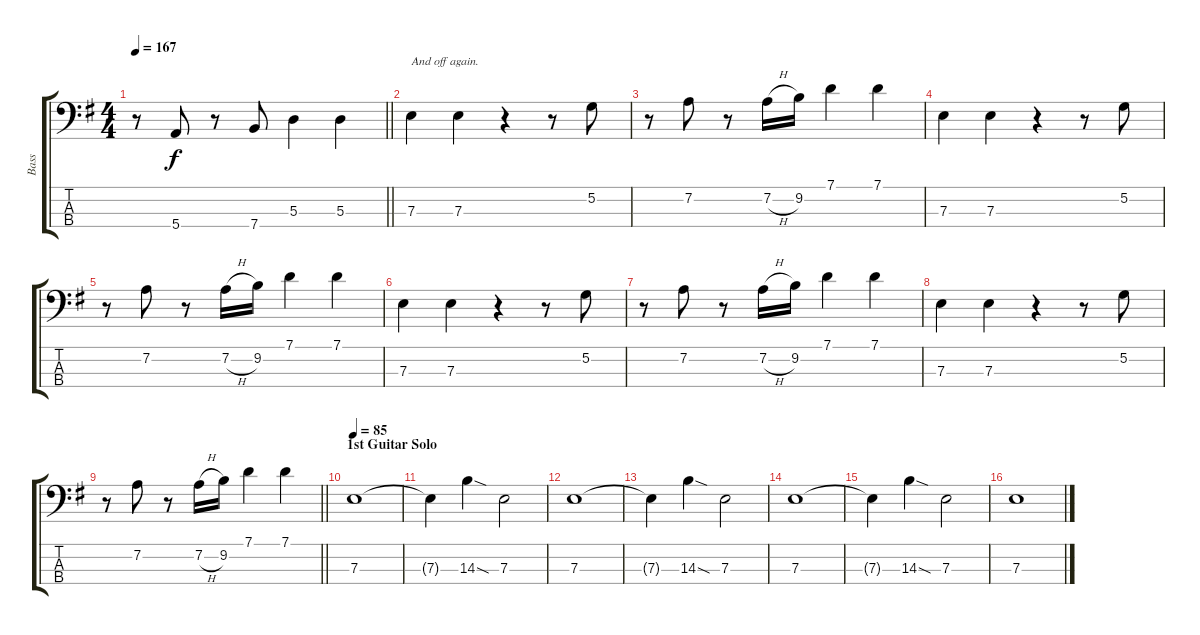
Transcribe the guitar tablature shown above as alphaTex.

\track ("Bass" "Bass") {instrument electricbasspick}
\staff {score tabs}
\tuning (G2 D2 A1 E1) {hide}
\ts (4 4)
\tempo 167
\clef f4
\barLineRight lightlight
\ks eminor
r.8{dy f} 5.4.8 r.8 7.4.8 5.3.4 5.3.4 |
7.3.4{txt "And off again." instrument electricbasspick} 7.3.4 r.4 r.8 5.2.8 |
r.8 7.2.8 r.8 7.2{h}.16 9.2.16 7.1.4 7.1.4 |
7.3.4 7.3.4 r.4 r.8 5.2.8 |
r.8 7.2.8 r.8 7.2{h}.16 9.2.16 7.1.4 7.1.4 |
7.3.4 7.3.4 r.4 r.8 5.2.8 |
r.8 7.2.8 r.8 7.2{h}.16 9.2.16 7.1.4 7.1.4 |
7.3.4 7.3.4 r.4 r.8 5.2.8 |
\barLineRight lightlight
r.8 7.2.8 r.8 7.2{h}.16 9.2.16 7.1.4 7.1.4 |
\section ("" "1st Guitar Solo")
\tempo 85
7.3.1 |
7.3{t}.4 14.3{sod}.4 7.3.2 |
7.3.1 |
7.3{t}.4 14.3{sod}.4 7.3.2 |
7.3.1 |
7.3{t}.4 14.3{sod}.4 7.3.2 |
7.3.1
